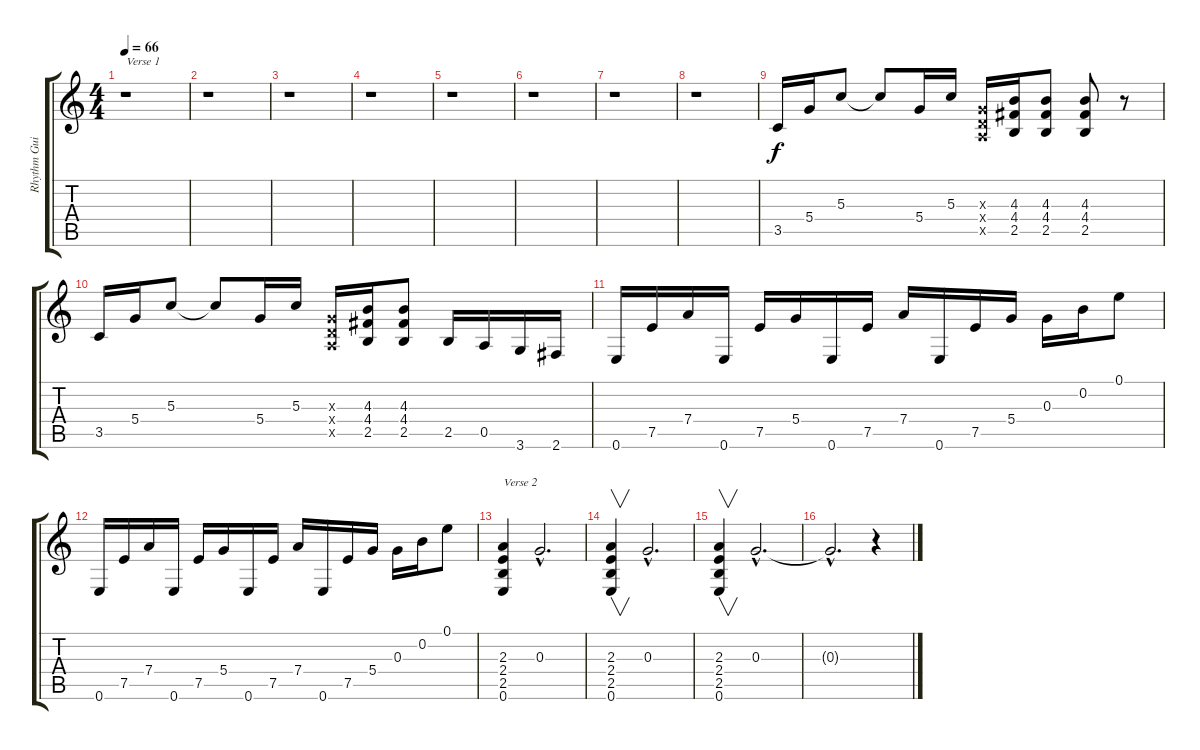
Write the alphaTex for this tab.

\track ("Rhythm Guitar 2" "Rhythm Gui") {instrument acousticguitarsteel}
\staff {score tabs}
\tuning (E4 B3 G3 D3 A2 E2) {hide}
\ts (4 4)
\tempo 66
\clef g2
\ks c
r.1{txt "Verse 1" dy f instrument acousticguitarsteel} |
r.1 |
r.1 |
r.1 |
r.1 |
r.1 |
r.1 |
r.1 |
3.5.16 5.4.16 5.3.8 5.3{t}.8 5.4.16 5.3.16 (0.3{x} 0.4{x} 0.5{x}).16 (4.3 4.4 2.5).16 (4.3 4.4 2.5).8 (4.3 4.4 2.5).8 r.8 |
3.5.16 5.4.16 5.3.8 5.3{t}.8 5.4.16 5.3.16 (0.3{x} 0.4{x} 0.5{x}).16 (4.3 4.4 2.5).16 (4.3 4.4 2.5).8 2.5.16 0.5.16 3.6.16 2.6.16 |
0.6.16 7.5.16 7.4.16 0.6.16 7.5.16 5.4.16 0.6.16 7.5.16 7.4.16 0.6.16 7.5.16 5.4.16 0.3.16 0.2.16 0.1.8 |
0.6.16 7.5.16 7.4.16 0.6.16 7.5.16 5.4.16 0.6.16 7.5.16 7.4.16 0.6.16 7.5.16 5.4.16 0.3.16 0.2.16 0.1.8 |
(2.3 2.4 2.5 0.6).4{txt "Verse 2"} 0.3{hac}.2{d} |
(2.3 2.4 2.5 0.6).4{v} 0.3{hac}.2{d} |
(2.3 2.4 2.5 0.6).4{v} 0.3{hac}.2{d} |
0.3{hac t}.2{d} r.4
